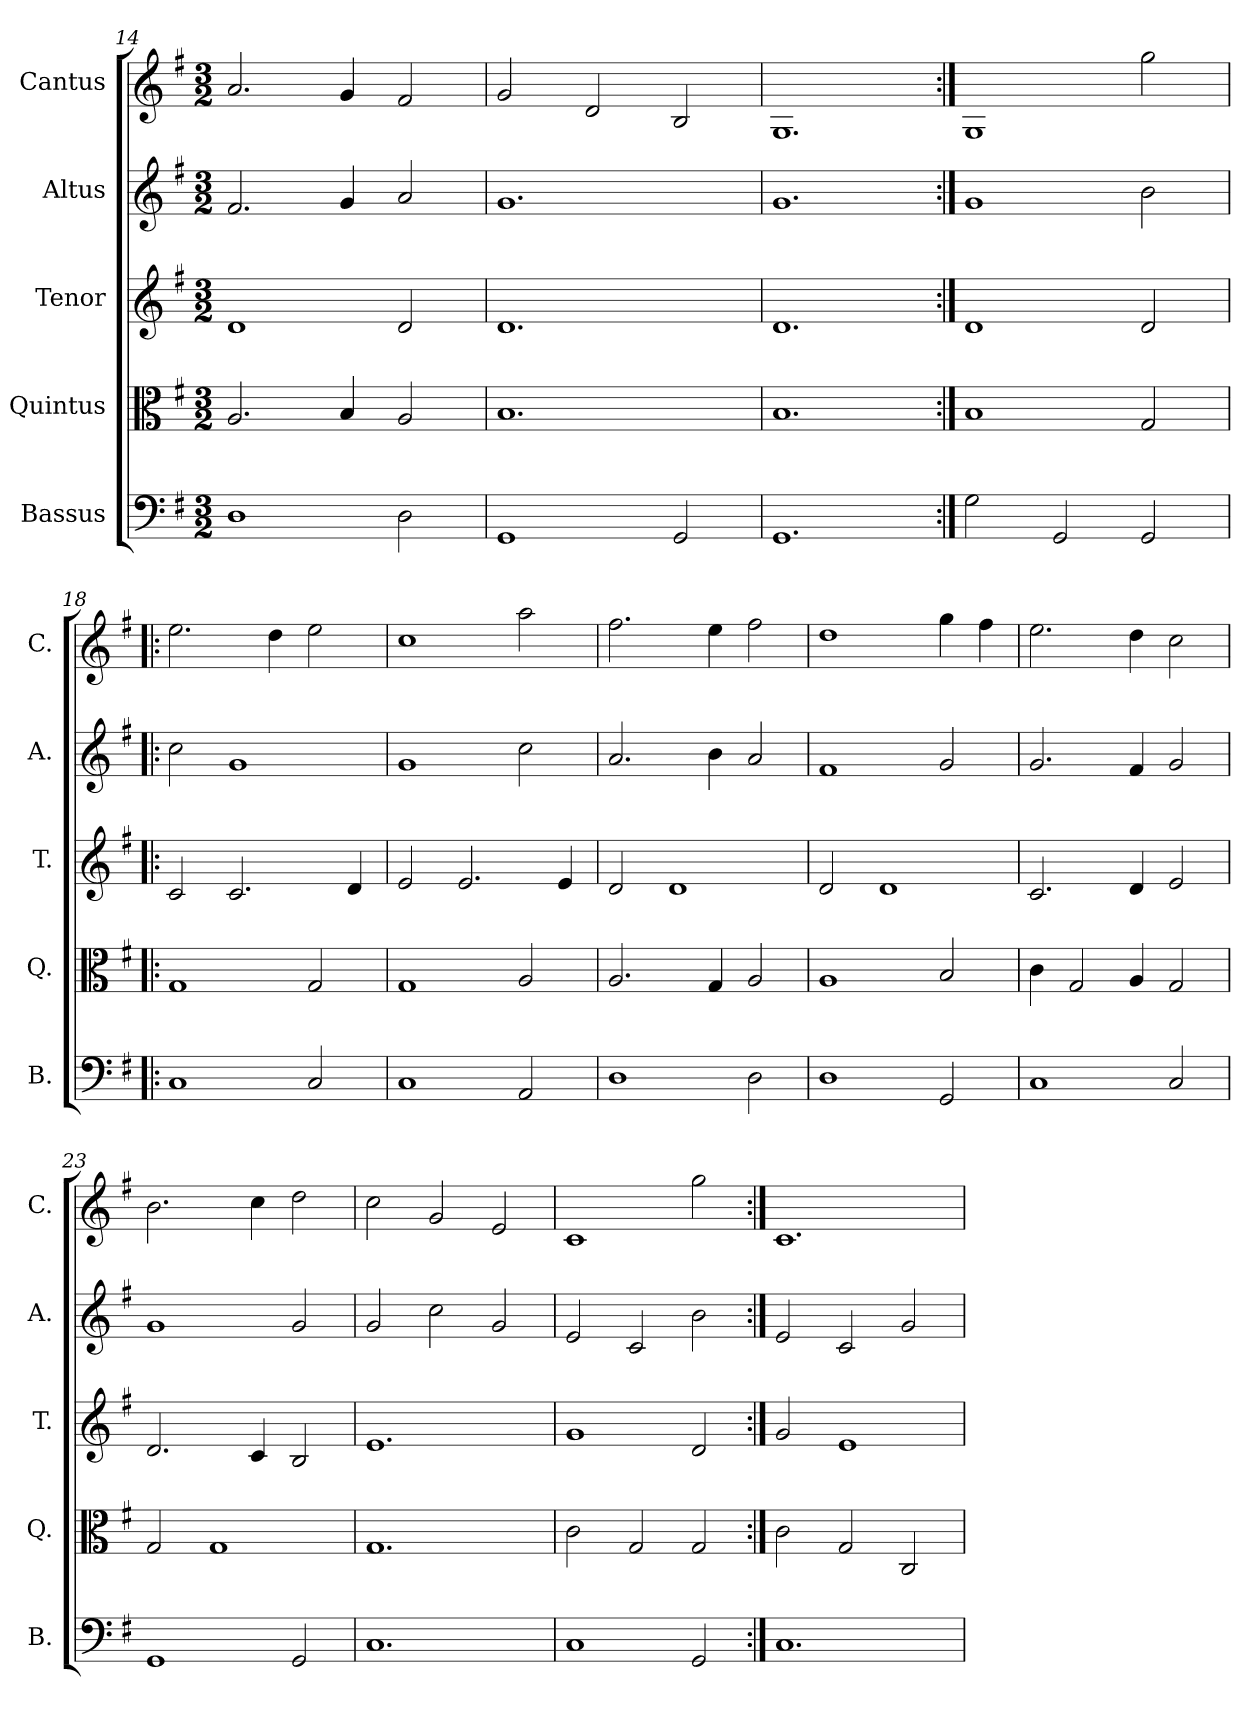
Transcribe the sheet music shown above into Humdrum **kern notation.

**kern	**kern	**kern	**kern	**kern
*part5	*part4	*part3	*part2	*part1
*staff5	*staff4	*staff3	*staff2	*staff1
*I"Bassus	*I"Quintus	*I"Tenor	*I"Altus	*I"Cantus
*I'B.	*I'Q.	*I'T.	*I'A.	*I'C.
*clefF4	*clefC3	*clefG2	*clefG2	*clefG2
*k[f#]	*k[f#]	*k[f#]	*k[f#]	*k[f#]
*G:	*G:	*G:	*G:	*G:
*M3/2	*M3/2	*M3/2	*M3/2	*M3/2
=14	=14	=14	=14	=14
1D\	2.A/	1d/	2.f#/	2.a/
.	4B/	.	4g/	4g/
2D\	2A/	2d/	2a/	2f#/
=15	=15	=15	=15	=15
1GG/	1.B/	1.d/	1.g/	2g/
.	.	.	.	2d/
2GG/	.	.	.	2B/
=16	=16	=16	=16	=16
1.GG/	1.B/	1.d/	1.g/	1.G/
=17:|!	=17:|!	=17:|!	=17:|!	=17:|!
2G\	1B/	1d/	1g/	1G/
2GG/	.	.	.	.
2GG/	2G/	2d/	2b\	2gg\
=18!|:	=18!|:	=18!|:	=18!|:	=18!|:
1C/	1G/	2c/	2cc\	2.ee\
.	.	2.c/	1g/	.
.	.	.	.	4dd\
2C/	2G/	.	.	2ee\
.	.	4d/	.	.
=19	=19	=19	=19	=19
1C/	1G/	2e/	1g/	1cc\
.	.	2.e/	.	.
2AA/	2A/	.	2cc\	2aa\
.	.	4e/	.	.
!!LO:LB:g=z
=20	=20	=20	=20	=20
1D\	2.A/	2d/	2.a/	2.ff#\
.	.	1d/	.	.
.	4G/	.	4b\	4ee\
2D\	2A/	.	2a/	2ff#\
=21	=21	=21	=21	=21
1D\	1A/	2d/	1f#/	1dd\
.	.	1d/	.	.
2GG/	2B/	.	2g/	4gg\
.	.	.	.	4ff#\
=22	=22	=22	=22	=22
1C/	4c\	2.c/	2.g/	2.ee\
.	2G/	.	.	.
.	4A/	4d/	4f#/	4dd\
2C/	2G/	2e/	2g/	2cc\
=23	=23	=23	=23	=23
1GG/	2G/	2.d/	1g/	2.b\
.	1G/	.	.	.
.	.	4c/	.	4cc\
2GG/	.	2B/	2g/	2dd\
=24	=24	=24	=24	=24
1.C/	1.G/	1.e/	2g/	2cc\
.	.	.	2cc\	2g/
.	.	.	2g/	2e/
=25	=25	=25	=25	=25
1C/	2c\	1g/	2e/	1c/
.	2G/	.	2c/	.
2GG/	2G/	2d/	2b\	2gg\
=26:|!	=26:|!	=26:|!	=26:|!	=26:|!
1.C/	2c\	2g/	2e/	1.c/
.	2G/	1e/	2c/	.
.	2C/	.	2g/	.
=	=	=	=	=
*-	*-	*-	*-	*-
